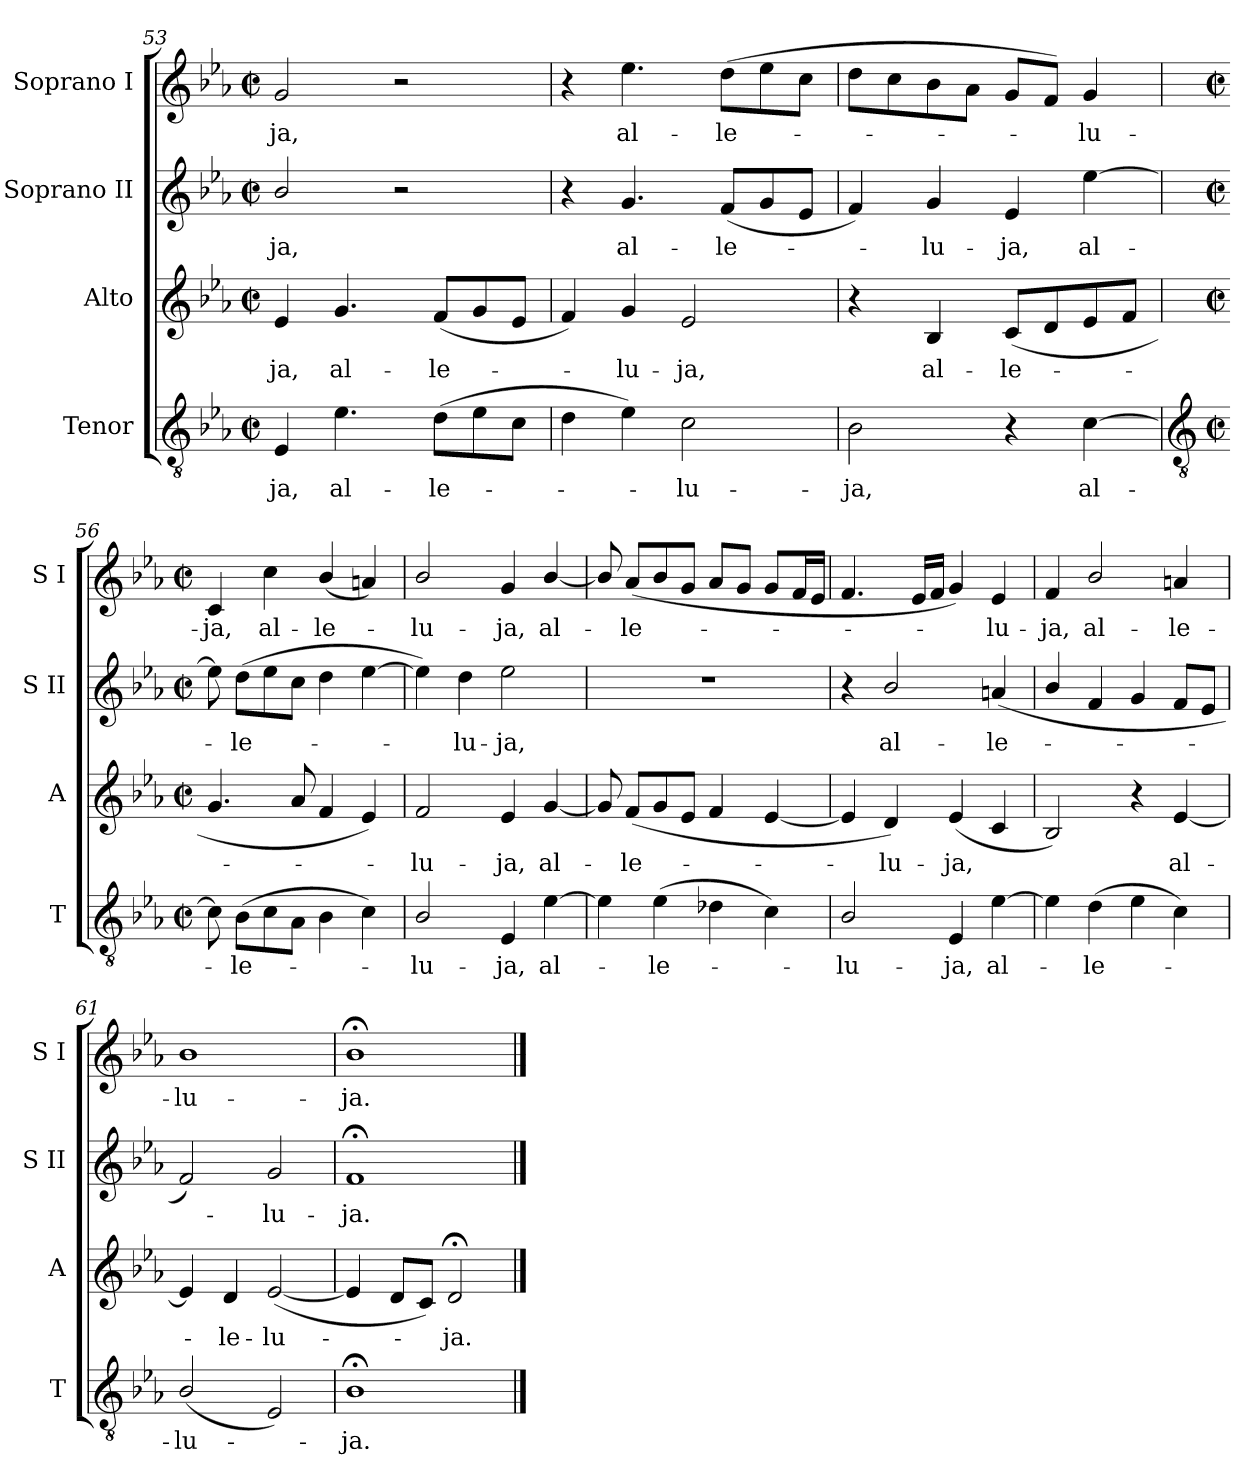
**kern	**text	**kern	**text	**kern	**text	**kern	**text
*part4	*part4	*part3	*part3	*part2	*part2	*part1	*part1
*staff4	*staff4	*staff3	*staff3	*staff2	*staff2	*staff1	*staff1
*I"Tenor	*	*I"Alto	*	*I"Soprano II	*	*I"Soprano I	*
*I'T	*	*I'A	*	*I'S II	*	*I'S I	*
*clefGv2	*	*clefG2	*	*clefG2	*	*clefG2	*
*k[b-e-a-]	*	*k[b-e-a-]	*	*k[b-e-a-]	*	*k[b-e-a-]	*
*E-:	*	*E-:	*	*E-:	*	*E-:	*
*M2/2	*	*M2/2	*	*M2/2	*	*M2/2	*
*met(c|)	*	*met(c|)	*	*met(c|)	*	*met(c|)	*
=53	=53	=53	=53	=53	=53	=53	=53
!	!LO:LY:b	!	!LO:LY:b	!	!LO:LY:b	!	!LO:LY:b
4E-	-ja,	4e-	-ja,	2b-/	-ja,	2g	-ja,
!	!LO:LY:b	!	!LO:LY:b	!	!	!	!
4.e-	al-	4.g	al-	.	.	.	.
.	.	.	.	2r	.	2r	.
!	!LO:LY:b	!	!LO:LY:b	!	!	!	!
(>8dL	-le-	(<8fL	-le-	.	.	.	.
8e-	.	8g	.	.	.	.	.
8cJ	.	8e-J	.	.	.	.	.
=54	=54	=54	=54	=54	=54	=54	=54
4d	.	4f)	.	4r	.	4r	.
!	!	!	!LO:LY:b	!	!LO:LY:b	!	!LO:LY:b
4e-)	.	4g	lu-	4.g	al-	4.ee-	al-
!	!LO:LY:b	!	!LO:LY:b	!	!	!	!
2c	lu-	2e-	-ja,	.	.	.	.
!	!	!	!	!	!LO:LY:b	!	!LO:LY:b
.	.	.	.	(<8fL	-le-	(>8ddL	-le-
.	.	.	.	8g	.	8ee-	.
.	.	.	.	8e-J	.	8ccJ	.
=55	=55	=55	=55	=55	=55	=55	=55
!	!LO:LY:b	!	!	!	!	!	!
2B-	-ja,	4r	.	4f)	.	8ddL	.
.	.	.	.	.	.	8cc	.
!	!	!	!LO:LY:b	!	!LO:LY:b	!	!
.	.	4B-	al-	4g	lu-	8b-	.
.	.	.	.	.	.	8a-J	.
!	!	!	!LO:LY:b	!	!LO:LY:b	!	!
4r	.	(<8cL	-le-	4e-	-ja,	8gL	.
.	.	8d	.	.	.	8fJ)	.
!	!LO:LY:b	!	!	!	!LO:LY:b	!	!LO:LY:b
[4c	al-	8e-	.	[4ee-	al-	4g	lu-
.	.	8fJ	.	.	.	.	.
!!LO:LB:g=z
=56	=56	=56	=56	=56	=56	=56	=56
*clefGv2	*	*	*	*	*	*	*
*M2/2	*	*M2/2	*	*M2/2	*	*M2/2	*
*met(c|)	*	*met(c|)	*	*met(c|)	*	*met(c|)	*
!	!	!	!	!	!	!	!LO:LY:b
8c]	.	4.g	.	8ee-]	.	4c	-ja,
!	!LO:LY:b	!	!	!	!LO:LY:b	!	!
(>8B-L	-le-	.	.	(>8ddL	le-	.	.
!	!	!	!	!	!	!	!LO:LY:b
8c	.	.	.	8ee-	.	4cc	al-
8A-J	.	8a-	.	8ccJ	.	.	.
!	!	!	!	!	!	!	!LO:LY:b
4B-	.	4f	.	4dd	.	(<4b-/	-le-
4c)	.	4e-)	.	[4ee-	.	4an)	.
=57	=57	=57	=57	=57	=57	=57	=57
!	!LO:LY:b	!	!LO:LY:b	!	!	!	!LO:LY:b
2B-/	lu-	2f	lu-	4ee-])	.	2b-/	lu-
!	!	!	!	!	!LO:LY:b	!	!
.	.	.	.	4dd	lu-	.	.
!	!LO:LY:b	!	!LO:LY:b	!	!LO:LY:b	!	!LO:LY:b
4E-	-ja,	4e-	-ja,	2ee-	-ja,	4g	-ja,
!	!LO:LY:b	!	!LO:LY:b	!	!	!	!LO:LY:b
[4e-	al-	[4g	al-	.	.	[4b-/	al-
=58	=58	=58	=58	=58	=58	=58	=58
4e-]	.	8g]	.	1r	.	8b-/]	.
!	!	!	!LO:LY:b	!	!	!	!LO:LY:b
.	.	(<8fL	le-	.	.	(<8a-L	-le-
!	!LO:LY:b	!	!	!	!	!	!
(>4e-	le-	8g	.	.	.	8b-	.
.	.	8e-J	.	.	.	8gJ	.
4d-X	.	4f	.	.	.	8a-L	.
.	.	.	.	.	.	8gJ	.
4c)	.	[4e-	.	.	.	8gL	.
.	.	.	.	.	.	16fL	.
.	.	.	.	.	.	16e-JJ	.
=59	=59	=59	=59	=59	=59	=59	=59
!	!LO:LY:b	!	!	!	!	!	!
2B-/	lu-	4e-]	.	4r	.	4.f	.
!	!	!	!LO:LY:b	!	!LO:LY:b	!	!
.	.	4d)	lu-	2b-/	al-	.	.
.	.	.	.	.	.	16e-LL	.
.	.	.	.	.	.	16fJJ	.
!	!LO:LY:b	!	!LO:LY:b	!	!	!	!
4E-	-ja,	(<4e-	-ja,	.	.	4g)	.
!	!LO:LY:b	!	!	!	!LO:LY:b	!	!LO:LY:b
[4e-	al-	4c	.	(<4an	-le-	4e-	lu-
=60	=60	=60	=60	=60	=60	=60	=60
!	!	!	!	!	!	!	!LO:LY:b
4e-]	.	2B-)	.	4b-/	.	4f	-ja,
!	!LO:LY:b	!	!	!	!	!	!LO:LY:b
(>4d	le-	.	.	4f	.	2b-/	al-
4e-	.	4r	.	4g	.	.	.
!	!	!	!LO:LY:b	!	!	!	!LO:LY:b
4c)	.	[4e-	al-	8fL	.	4an	-le-
.	.	.	.	8e-J	.	.	.
=61	=61	=61	=61	=61	=61	=61	=61
!	!LO:LY:b	!	!	!	!	!	!LO:LY:b
(<2B-/	lu-	4e-]	.	2f)	.	1b-	-lu-
!	!	!	!LO:LY:b	!	!	!	!
.	.	4d	le-	.	.	.	.
!	!	!	!LO:LY:b	!	!LO:LY:b	!	!
2E-)	.	(<[2e-	-lu-	2g	lu-	.	.
=62	=62	=62	=62	=62	=62	=62	=62
!	!LO:LY:b	!	!	!	!LO:LY:b	!	!LO:LY:b
1B-;<	ja.	4e-]	.	1f;<	-ja.	1b-;<	-ja.
.	.	8dL	.	.	.	.	.
.	.	8cJ)	.	.	.	.	.
!	!	!	!LO:LY:b	!	!	!	!
.	.	2d;<	ja.	.	.	.	.
==	==	==	==	==	==	==	==
*-	*-	*-	*-	*-	*-	*-	*-
